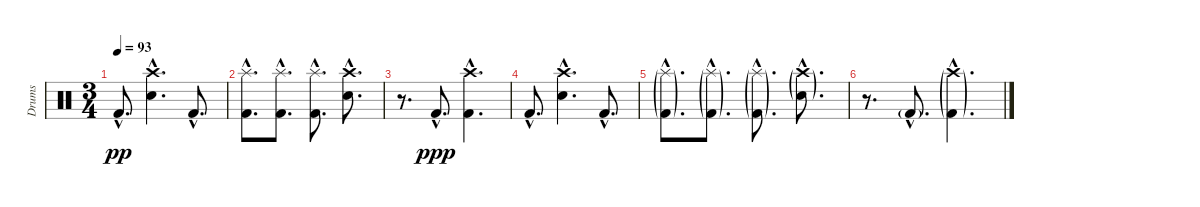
\track ("Drums" "Drums") {instrument percussion}
\staff {score}
\articulation defaults
\ts (3 4)
\tempo 93
\clef neutral
\ks c "Kick (hit) 2"{hac}.8{d dy pp}
("Crash high (hit)"{hac} "Electric Snare (hit)"{hac}).4{d} "Kick (hit) 2"{hac}.8{d} |
("Splash (hit)"{hac} "Kick (hit) 2"{hac}).8{d} ("Splash (hit)"{hac} "Kick (hit) 2"{hac}).8{d} ("Splash (hit)"{hac} "Kick (hit) 2"{hac}).8{d} ("Crash high (hit)"{hac} "Electric Snare (hit)"{hac}).8{d} |
r.8{d} "Kick (hit) 2"{hac}.8{d dy ppp} ("Crash high (hit)"{hac} "Kick (hit) 2"{hac}).4{d} |
"Kick (hit) 2"{hac}.8{d} ("Crash high (hit)"{hac} "Electric Snare (hit)"{hac}).4{d} "Kick (hit) 2"{hac}.8{d} |
("Splash (hit)"{g hac} "Kick (hit) 2"{g hac}).8{d} ("Splash (hit)"{g hac} "Kick (hit) 2"{g hac}).8{d} ("Splash (hit)"{g hac} "Kick (hit) 2"{g hac}).8{d} ("Crash high (hit)"{g hac} "Electric Snare (hit)"{g hac}).8{d} |
r.8{d} "Kick (hit) 2"{g hac}.8{d} ("Crash high (hit)"{g hac} "Kick (hit) 2"{g hac}).4{d}
